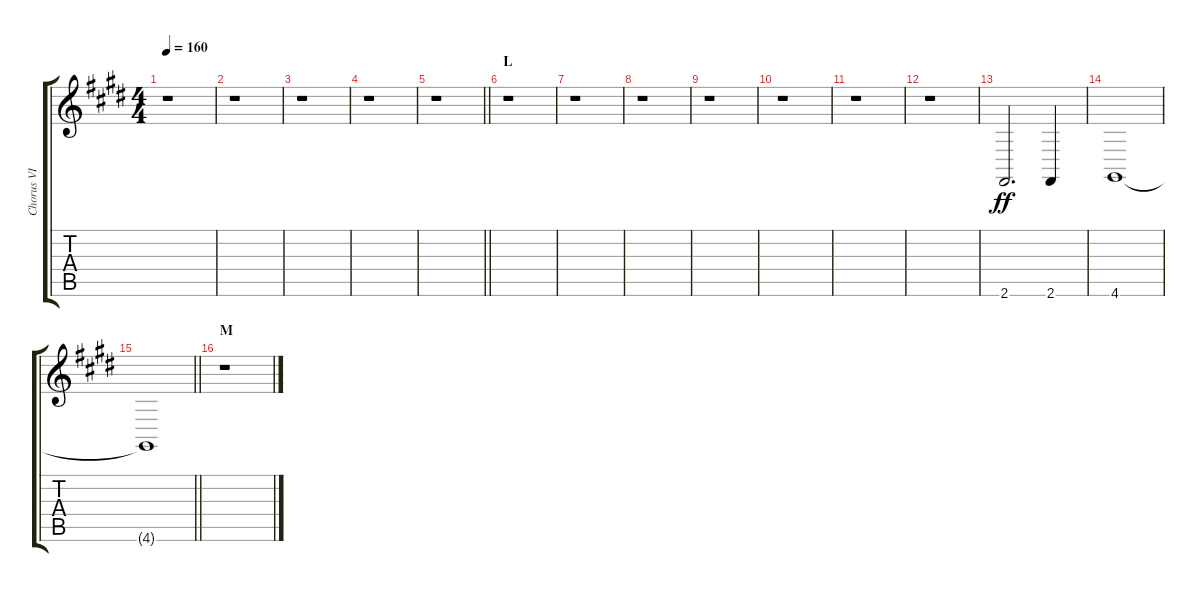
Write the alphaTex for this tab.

\track ("Chorus VI" "Chorus VI") {instrument voiceoohs}
\staff {score tabs}
\tuning (E4 B3 G3 D3 A2 E2) {hide}
\ts (4 4)
\tempo 160
\clef g2
\ks e
r.1{dy ff} |
r.1 |
r.1 |
r.1 |
\barLineRight lightlight
r.1 |
\section ("" "L")
r.1 |
r.1 |
r.1 |
r.1 |
r.1 |
r.1 |
r.1 |
2.6.2{d} 2.6.4 |
4.6.1 |
\barLineRight lightlight
4.6{t}.1 |
\section ("" "M")
r.1
